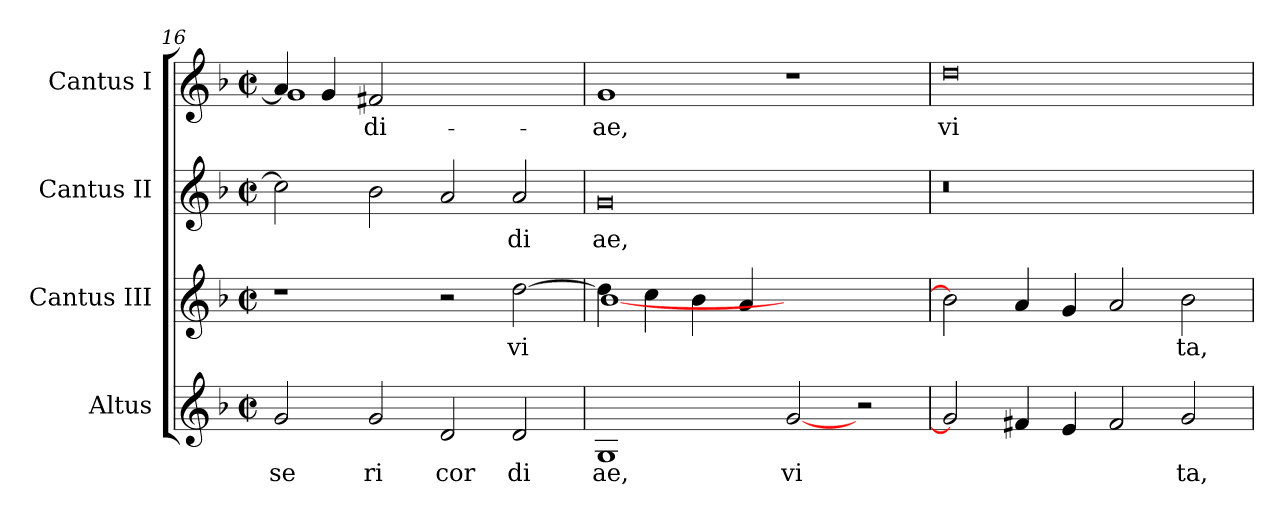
**kern	**text	**kern	**text	**kern	**text	**kern	**text
*part4	*part4	*part3	*part3	*part2	*part2	*part1	*part1
*staff4	*staff4	*staff3	*staff3	*staff2	*staff2	*staff1	*staff1
*I"Altus	*	*I"Cantus III	*	*I"Cantus II	*	*I"Cantus I	*
!!LO:LB:g=z
*clefG2	*	*clefG2	*	*clefG2	*	*clefG2	*
*k[b-]	*	*k[b-]	*	*k[b-]	*	*k[b-]	*
*F:	*	*F:	*	*F:	*	*F:	*
*M2/2	*	*M2/2	*	*M2/2	*	*M2/2	*
*met(c|)	*	*met(c|)	*	*met(c|)	*	*met(c|)	*
=16	=16	=16	=16	=16	=16	=16	=16
!	!LO:LY:b:cj	!	!	!	!	!	!
*	*	*	*	*	*	*^	*
2g/	se	1r	.	2cc\]	.	4a/]	1g	.
.	.	.	.	.	.	4g/	.	.
!	!LO:LY:b:cj	!	!	!	!	!	!	!LO:LY:b:cj
2g/	ri	.	.	2b-\	.	2f#/	.	di-
!	!LO:LY:b:cj	!	!	!	!	!	!	!
2d/	cor	2r	.	2a/	.	1ryy	1ryy	.
!	!LO:LY:b:cj	!	!LO:LY:b:cj	!	!LO:LY:b:cj	!	!	!
2d/	di	[>2dd\	vi	2a/	-di	.	.	.
*	*	*	*	*	*	*v	*v	*
=17	=17	=17	=17	=17	=17	=17	=17
!	!LO:LY:b:cj	!	!	!LO:N:vis=0	!LO:LY:b:cj	!	!LO:LY:b:cj
*	*	*^	*	*	*	*	*
1G	ae,	4dd\]	[>1b-	.	1g	ae,	1g	-ae,
.	.	4cc\	.	.	.	.	.	.
.	.	4b-\	.	.	.	.	.	.
.	.	4a/	.	.	.	.	.	.
!	!LO:LY:b:cj	!	!	!	!	!	!	!
[<2g/	vi	1ryy	1ryy	.	1ryy	.	1r	.
2r	.	.	.	.	.	.	.	.
*	*	*v	*v	*	*	*	*	*
=18	=18	=18	=18	=18	=18	=18	=18
!	!	!	!	!	!	!	!LO:LY:b:cj
2g/]	.	2b-\]	.	0r	.	0dd	vi-
4f#/	.	4a/	.	.	.	.	.
4e/	.	4g/	.	.	.	.	.
2f#/	.	2a/	.	.	.	.	.
!	!LO:LY:b:cj	!	!LO:LY:b:cj	!	!	!	!
2g/	ta,	2b-\	ta,	.	.	.	.
=	=	=	=	=	=	=	=
*-	*-	*-	*-	*-	*-	*-	*-
